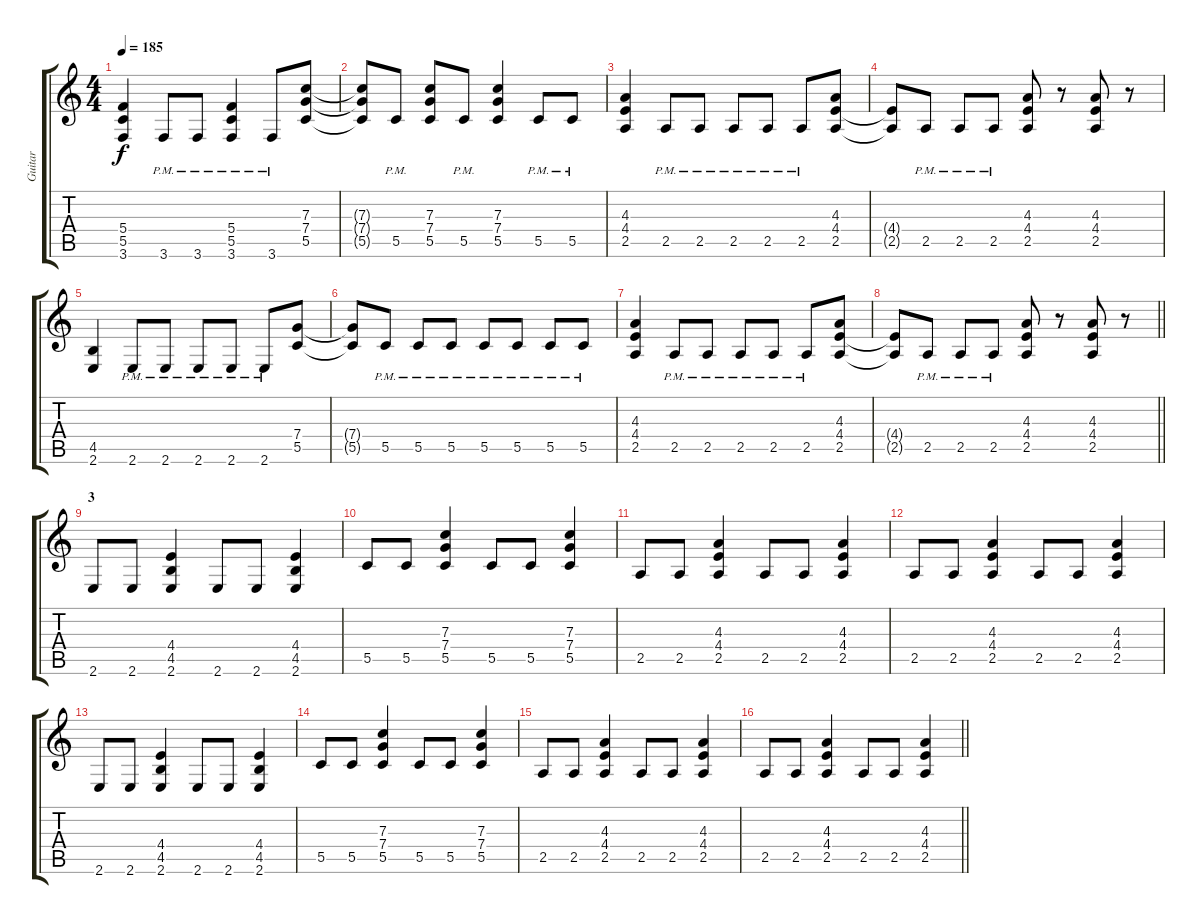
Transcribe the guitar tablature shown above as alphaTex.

\track ("Guitar" "Guitar") {instrument overdrivenguitar}
\staff {score tabs}
\tuning (D4 A3 F3 C3 G2 D2) {hide}
\ts (4 4)
\section ("" "")
\tempo 185
\clef g2
\ks c
(5.4 5.5 3.6).4{dy f} 3.6{pm}.8 3.6{pm}.8 (5.4 5.5 3.6{pm}).4 3.6{pm}.8 (7.3 7.4 5.5).8 |
(7.3{t} 7.4{t} 5.5{t}).8 5.5{pm}.8 (7.3 7.4 5.5).8 5.5{pm}.8 (7.3 7.4 5.5).4 5.5{pm}.8 5.5{pm}.8 |
(4.3 4.4 2.5).4 2.5{pm}.8 2.5{pm}.8 2.5{pm}.8 2.5{pm}.8 2.5{pm}.8 (4.3 4.4 2.5).8 |
(4.4{t} 2.5{t}).8 2.5{pm}.8 2.5{pm}.8 2.5{pm}.8 (4.3 4.4 2.5).8 r.8 (4.3 4.4 2.5).8 r.8 |
(4.5 2.6).4 2.6{pm}.8 2.6{pm}.8 2.6{pm}.8 2.6{pm}.8 2.6{pm}.8 (7.4 5.5).8 |
(7.4{t} 5.5{t}).8 5.5{pm}.8 5.5{pm}.8 5.5{pm}.8 5.5{pm}.8 5.5{pm}.8 5.5{pm}.8 5.5{pm}.8 |
(4.3 4.4 2.5).4 2.5{pm}.8 2.5{pm}.8 2.5{pm}.8 2.5{pm}.8 2.5{pm}.8 (4.3 4.4 2.5).8 |
\barLineRight lightlight
(4.4{t} 2.5{t}).8 2.5{pm}.8 2.5{pm}.8 2.5{pm}.8 (4.3 4.4 2.5).8 r.8 (4.3 4.4 2.5).8 r.8 |
\section ("" "3")
2.6.8 2.6.8 (4.4 4.5 2.6).4 2.6.8 2.6.8 (4.4 4.5 2.6).4 |
5.5.8 5.5.8 (7.3 7.4 5.5).4 5.5.8 5.5.8 (7.3 7.4 5.5).4 |
2.5.8 2.5.8 (4.3 4.4 2.5).4 2.5.8 2.5.8 (4.3 4.4 2.5).4 |
2.5.8 2.5.8 (4.3 4.4 2.5).4 2.5.8 2.5.8 (4.3 4.4 2.5).4 |
2.6.8 2.6.8 (4.4 4.5 2.6).4 2.6.8 2.6.8 (4.4 4.5 2.6).4 |
5.5.8 5.5.8 (7.3 7.4 5.5).4 5.5.8 5.5.8 (7.3 7.4 5.5).4 |
2.5.8 2.5.8 (4.3 4.4 2.5).4 2.5.8 2.5.8 (4.3 4.4 2.5).4 |
\barLineRight lightlight
2.5.8 2.5.8 (4.3 4.4 2.5).4 2.5.8 2.5.8 (4.3 4.4 2.5).4
